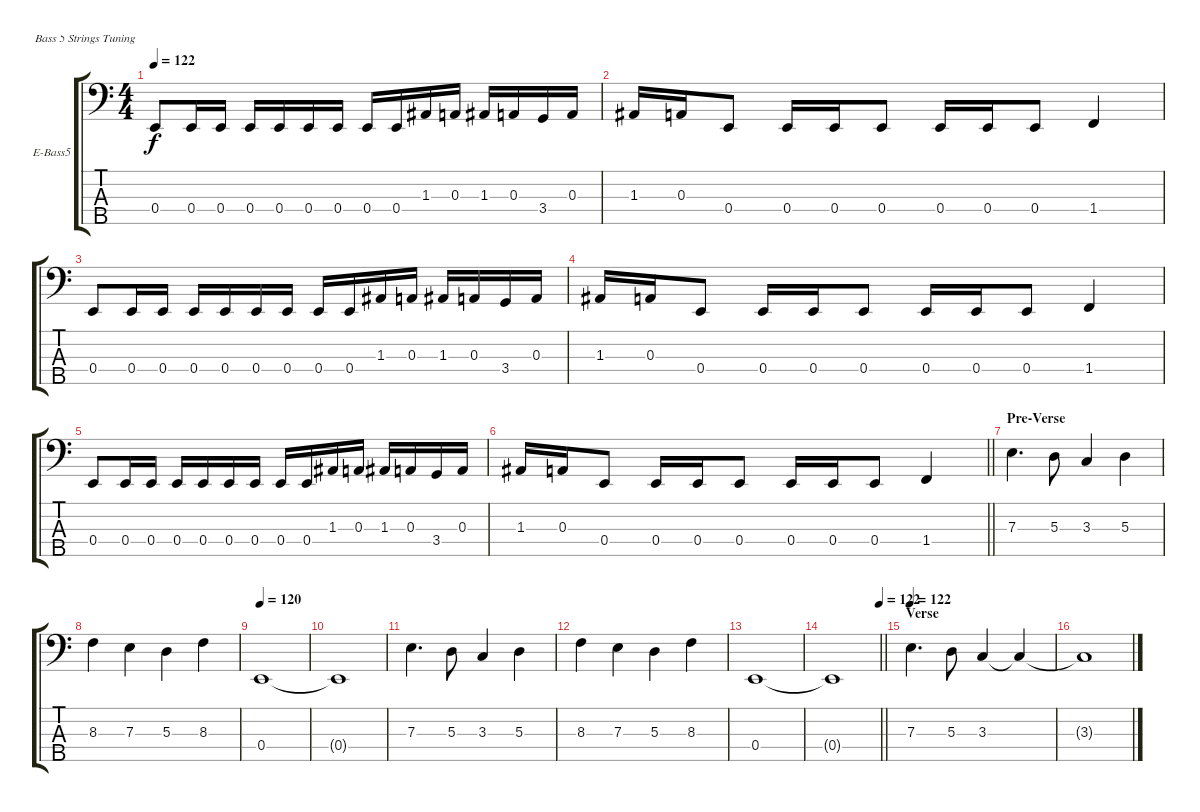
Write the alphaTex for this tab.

\bracketExtendMode groupsimilarinstruments
\firstSystemTrackNameOrientation horizontal
\otherSystemsTrackNameOrientation horizontal
\track ("Rob Trujillo" "E-Bass5") {instrument electricbassfinger}
\staff {score tabs}
\tuning (G2 D2 A1 E1 B0)
\ts (4 4)
\tempo 122
\clef f4
\ks c
0.4.8{dy f} 0.4.16 0.4.16 0.4.16 0.4.16 0.4.16 0.4.16 0.4.16 0.4.16 1.3.16 0.3.16 1.3.16 0.3.16 3.4.16 0.3.16 |
1.3.16 0.3.16 0.4.8 0.4.16 0.4.16 0.4.8 0.4.16 0.4.16 0.4.8 1.4.4 |
0.4.8 0.4.16 0.4.16 0.4.16 0.4.16 0.4.16 0.4.16 0.4.16 0.4.16 1.3.16 0.3.16 1.3.16 0.3.16 3.4.16 0.3.16 |
1.3.16 0.3.16 0.4.8 0.4.16 0.4.16 0.4.8 0.4.16 0.4.16 0.4.8 1.4.4 |
0.4.8 0.4.16 0.4.16 0.4.16 0.4.16 0.4.16 0.4.16 0.4.16 0.4.16 1.3.16 0.3.16 1.3.16 0.3.16 3.4.16 0.3.16 |
\barLineRight lightlight
1.3.16 0.3.16 0.4.8 0.4.16 0.4.16 0.4.8 0.4.16 0.4.16 0.4.8 1.4.4 |
\section ("" "Pre-Verse")
7.3.4{d} 5.3.8 3.3.4 5.3.4 |
8.3.4 7.3.4 5.3.4 8.3.4 |
\tempo 120
0.4.1 |
0.4{t}.1 |
7.3.4{d} 5.3.8 3.3.4 5.3.4 |
8.3.4 7.3.4 5.3.4 8.3.4 |
0.4.1 |
\tempo (122 1)
\barLineRight lightlight
0.4{t}.1 |
\section ("" "Verse")
\tempo 122
7.3.4{d} 5.3.8 3.3.4 3.3{t}.4 |
3.3{t}.1
